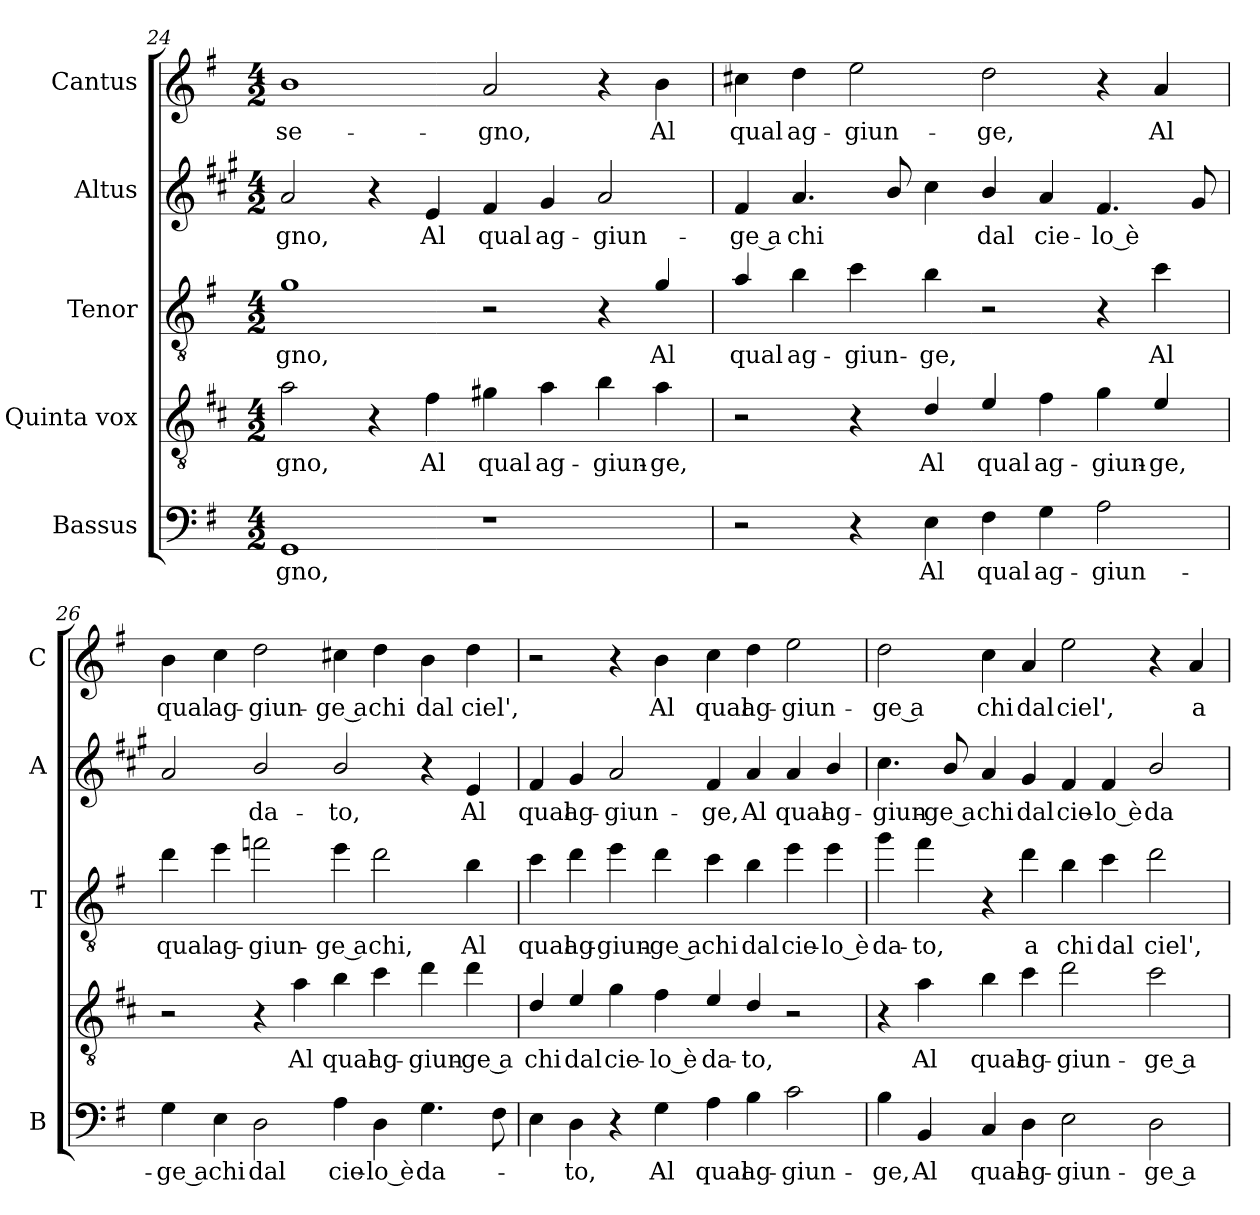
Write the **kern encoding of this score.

**kern	**text	**kern	**text	**kern	**text	**kern	**text	**kern	**text
*part5	*part5	*part4	*part4	*part3	*part3	*part2	*part2	*part1	*part1
*staff5	*staff5	*staff4	*staff4	*staff3	*staff3	*staff2	*staff2	*staff1	*staff1
*I"Bassus	*	*I"Quinta vox	*	*I"Tenor	*	*I"Altus	*	*I"Cantus	*
*I'B	*	*	*	*I'T	*	*I'A	*	*I'C	*
*clefF4	*	*clefGv2	*	*clefGv2	*	*clefG2	*	*clefG2	*
*	*	*ITrd4c7	*	*ITrd8c14	*	*ITrd1c2	*	*	*
*k[f#]	*	*k[f#]	*	*k[f#]	*	*k[f#]	*	*k[f#]	*
*G:	*	*G:	*	*G:	*	*G:	*	*G:	*
*M4/2	*	*M4/2	*	*M4/2	*	*M4/2	*	*M4/2	*
=24	=24	=24	=24	=24	=24	=24	=24	=24	=24
!	!LO:LY:b	!	!LO:LY:b	!	!LO:LY:b	!	!LO:LY:b	!	!LO:LY:b
1GG	-gno,	2d\	-gno,	1G	-gno,	2g/	-gno,	1b	se-
.	.	4r	.	.	.	4r	.	.	.
!	!	!	!LO:LY:b	!	!	!	!LO:LY:b	!	!
.	.	4B\	Al	.	.	4d/	Al	.	.
!	!	!	!LO:LY:b	!	!	!	!LO:LY:b	!	!LO:LY:b
1r	.	4c#X\	qual	2r	.	4e/	qual	2a/	-gno,
!	!	!	!LO:LY:b	!	!	!	!LO:LY:b	!	!
.	.	4d\	ag-	.	.	4f#/	ag-	.	.
!	!	!	!LO:LY:b	!	!	!	!LO:LY:b	!	!
.	.	4e\	-giun-	4r	.	2g/	-giun-	4r	.
!	!	!	!LO:LY:b	!	!LO:LY:b	!	!	!	!LO:LY:b
.	.	4d\	-ge,	4G/	Al	.	.	4b\	Al
=25	=25	=25	=25	=25	=25	=25	=25	=25	=25
!	!	!	!	!	!LO:LY:b	!	!LO:LY:b	!	!LO:LY:b
2r	.	2r	.	4A/	qual	4e/	-ge a	4cc#X\	qual
!	!	!	!	!	!LO:LY:b	!	!LO:LY:b	!	!LO:LY:b
.	.	.	.	4B\	ag-	4.g/	chi	4dd\	ag-
!	!	!	!	!	!LO:LY:b	!	!	!	!LO:LY:b
4r	.	4r	.	4c\	-giun-	.	.	2ee\	-giun-
.	.	.	.	.	.	8a/	.	.	.
!	!LO:LY:b	!	!LO:LY:b	!	!LO:LY:b	!	!	!	!
4E\	Al	4G/	Al	4B\	-ge,	4b\	.	.	.
!	!LO:LY:b	!	!LO:LY:b	!	!	!	!LO:LY:b	!	!LO:LY:b
4F#\	qual	4A/	qual	2r	.	4a/	dal	2dd\	-ge,
!	!LO:LY:b	!	!LO:LY:b	!	!	!	!LO:LY:b	!	!
4G\	ag-	4B\	ag-	.	.	4g/	cie-	.	.
!	!LO:LY:b	!	!LO:LY:b	!	!	!	!LO:LY:b	!	!
2A\	-giun-	4c\	-giun-	4r	.	4.e/	-lo è	4r	.
!	!	!	!LO:LY:b	!	!LO:LY:b	!	!	!	!LO:LY:b
.	.	4A/	-ge,	4c\	Al	.	.	4a/	Al
.	.	.	.	.	.	8f#/	.	.	.
!!LO:LB:g=z
=26	=26	=26	=26	=26	=26	=26	=26	=26	=26
!	!LO:LY:b	!	!	!	!LO:LY:b	!	!	!	!LO:LY:b
4G\	-ge a	2r	.	4d\	qual	2g/	.	4b\	qual
!	!LO:LY:b	!	!	!	!LO:LY:b	!	!	!	!LO:LY:b
4E\	chi	.	.	4e\	ag-	.	.	4cc\	ag-
!	!LO:LY:b	!	!	!	!LO:LY:b	!	!LO:LY:b	!	!LO:LY:b
2D\	dal	4r	.	2fn\	-giun-	2a/	da-	2dd\	-giun-
!	!	!	!LO:LY:b	!	!	!	!	!	!
.	.	4d\	Al	.	.	.	.	.	.
!	!LO:LY:b	!	!LO:LY:b	!	!LO:LY:b	!	!LO:LY:b	!	!LO:LY:b
4A\	cie-	4e\	qual	4e\	-ge a	2a/	-to,	4cc#X\	-ge a
!	!LO:LY:b	!	!LO:LY:b	!	!LO:LY:b	!	!	!	!LO:LY:b
4D\	-lo è	4f#\	ag-	2d\	chi,	.	.	4dd\	chi
!	!LO:LY:b	!	!LO:LY:b	!	!	!	!	!	!LO:LY:b
4.G\	da-	4g\	-giun-	.	.	4r	.	4b\	dal
!	!	!	!LO:LY:b	!	!LO:LY:b	!	!LO:LY:b	!	!LO:LY:b
.	.	4g\	-ge a	4B\	Al	4d/	Al	4dd\	ciel',
8F#\	.	.	.	.	.	.	.	.	.
=27	=27	=27	=27	=27	=27	=27	=27	=27	=27
!	!	!	!LO:LY:b	!	!LO:LY:b	!	!LO:LY:b	!	!
4E\	.	4G/	chi	4c\	qual	4e/	qual	2r	.
!	!LO:LY:b	!	!LO:LY:b	!	!LO:LY:b	!	!LO:LY:b	!	!
4D\	-to,	4A/	dal	4d\	ag-	4f#/	ag-	.	.
!	!	!	!LO:LY:b	!	!LO:LY:b	!	!LO:LY:b	!	!
4r	.	4c\	cie-	4e\	-giun-	2g/	-giun-	4r	.
!	!LO:LY:b	!	!LO:LY:b	!	!LO:LY:b	!	!	!	!LO:LY:b
4G\	Al	4B\	-lo è	4d\	-ge a	.	.	4b\	Al
!	!LO:LY:b	!	!LO:LY:b	!	!LO:LY:b	!	!LO:LY:b	!	!LO:LY:b
4A\	qual	4A/	da-	4c\	chi	4e/	-ge,	4cc\	qual
!	!LO:LY:b	!	!LO:LY:b	!	!LO:LY:b	!	!LO:LY:b	!	!LO:LY:b
4B\	ag-	4G/	-to,	4B\	dal	4g/	Al	4dd\	ag-
!	!LO:LY:b	!	!	!	!LO:LY:b	!	!LO:LY:b	!	!LO:LY:b
2c\	-giun-	2r	.	4e\	cie-	4g/	qual	2ee\	-giun-
!	!	!	!	!	!LO:LY:b	!	!LO:LY:b	!	!
.	.	.	.	4e\	-lo è	4a/	ag-	.	.
=28	=28	=28	=28	=28	=28	=28	=28	=28	=28
!	!LO:LY:b	!	!	!	!LO:LY:b	!	!LO:LY:b	!	!LO:LY:b
4B\	-ge,	4r	.	4g\	da-	4.b\	-giun-	2dd\	-ge a
!	!LO:LY:b	!	!LO:LY:b	!	!LO:LY:b	!	!	!	!
4BB/	Al	4d\	Al	4f#\	-to,	.	.	.	.
!	!	!	!	!	!	!	!LO:LY:b	!	!
.	.	.	.	.	.	8a/	-ge a	.	.
!	!LO:LY:b	!	!LO:LY:b	!	!	!	!LO:LY:b	!	!LO:LY:b
4C/	qual	4e\	qual	4r	.	4g/	chi	4cc\	chi
!	!LO:LY:b	!	!LO:LY:b	!	!LO:LY:b	!	!LO:LY:b	!	!LO:LY:b
4D\	ag-	4f#\	ag-	4d\	a	4f#/	dal	4a/	dal
!	!LO:LY:b	!	!LO:LY:b	!	!LO:LY:b	!	!LO:LY:b	!	!LO:LY:b
2E\	-giun-	2g\	-giun-	4B\	chi	4e/	cie-	2ee\	ciel',
!	!	!	!	!	!LO:LY:b	!	!LO:LY:b	!	!
.	.	.	.	4c\	dal	4e/	-lo è	.	.
!	!LO:LY:b	!	!LO:LY:b	!	!LO:LY:b	!	!LO:LY:b	!	!
2D\	-ge a	2f#\	-ge a	2d\	ciel',	2a/	da-	4r	.
!	!	!	!	!	!	!	!	!	!LO:LY:b
.	.	.	.	.	.	.	.	4a/	a
=	=	=	=	=	=	=	=	=	=
*-	*-	*-	*-	*-	*-	*-	*-	*-	*-
